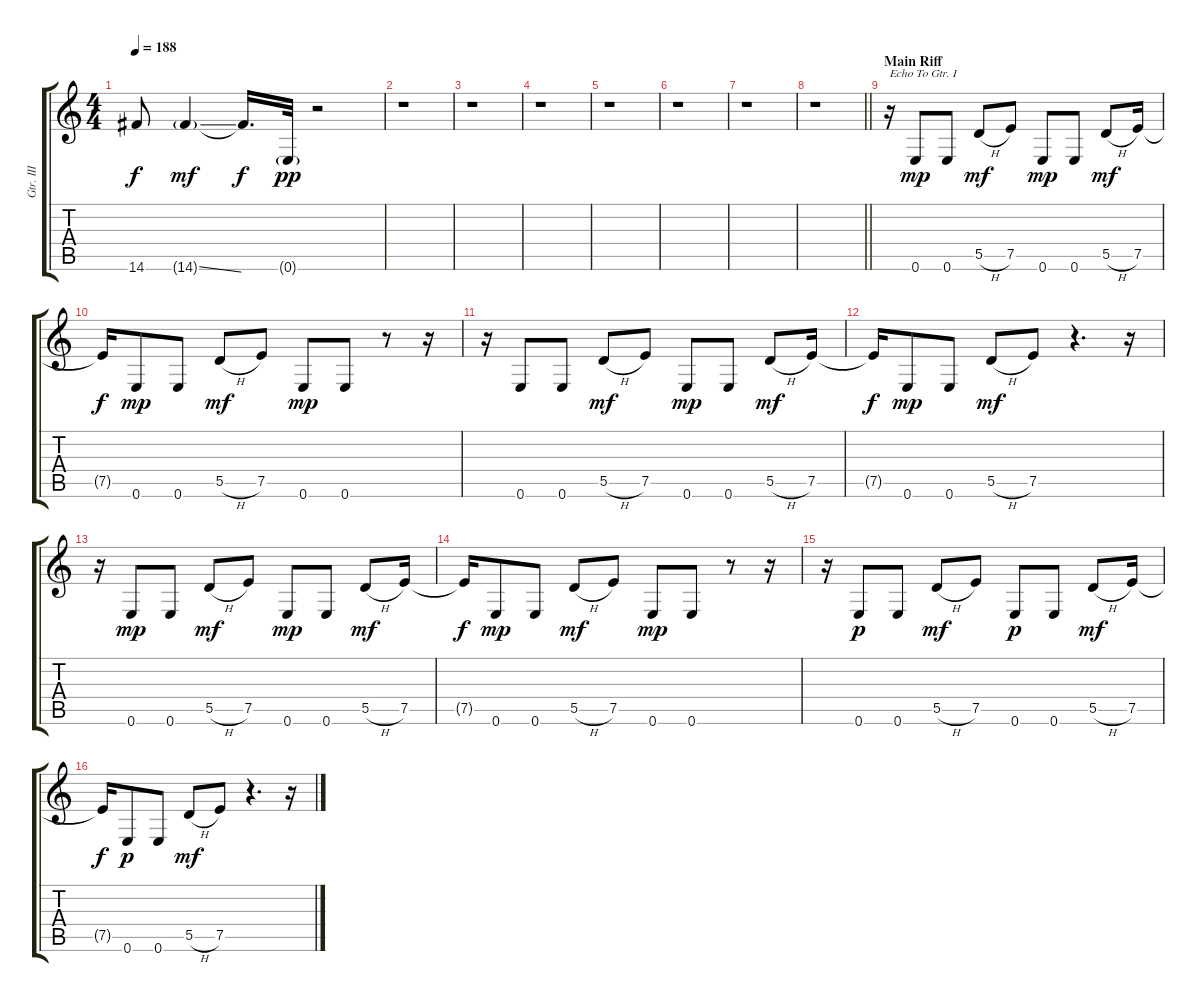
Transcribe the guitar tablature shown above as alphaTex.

\track ("Gtr. III" "Gtr. III") {instrument overdrivenguitar}
\staff {score tabs}
\tuning (E4 B3 G3 D3 A2 E2) {hide}
\ts (4 4)
\tempo 188
\clef g2
\ks c
14.6.8{dy f} 14.6{ss g}.4{dy mf} 14.6{t}.16{d dy f} 0.6{g}.32{dy pp} r.2 |
r.1 |
r.1 |
r.1 |
r.1 |
r.1 |
r.1 |
\barLineRight lightlight
r.1 |
\section ("" "Main Riff")
r.16{txt "Echo To Gtr. I" volume 12 balance 14} 0.6.8{dy mp} 0.6.8 5.5{h}.8{dy mf} 7.5.8 0.6.8{dy mp} 0.6.8 5.5{h}.8{dy mf} 7.5.16 |
7.5{t}.16{dy f volume 12 balance 14} 0.6.8{dy mp} 0.6.8 5.5{h}.8{dy mf} 7.5.8 0.6.8{dy mp} 0.6.8 r.8 r.16 |
r.16{volume 12 balance 14} 0.6.8 0.6.8 5.5{h}.8{dy mf} 7.5.8 0.6.8{dy mp} 0.6.8 5.5{h}.8{dy mf} 7.5.16 |
7.5{t}.16{dy f volume 12 balance 14} 0.6.8{dy mp} 0.6.8 5.5{h}.8{dy mf} 7.5.8 r.4{d} r.16 |
r.16{volume 12 balance 14} 0.6.8{dy mp} 0.6.8 5.5{h}.8{dy mf} 7.5.8 0.6.8{dy mp} 0.6.8 5.5{h}.8{dy mf} 7.5.16 |
7.5{t}.16{dy f volume 12 balance 14} 0.6.8{dy mp} 0.6.8 5.5{h}.8{dy mf} 7.5.8 0.6.8{dy mp} 0.6.8 r.8 r.16 |
r.16{volume 12 balance 14} 0.6.8{dy p} 0.6.8 5.5{h}.8{dy mf} 7.5.8 0.6.8{dy p} 0.6.8 5.5{h}.8{dy mf} 7.5.16 |
7.5{t}.16{dy f volume 12 balance 14} 0.6.8{dy p} 0.6.8 5.5{h}.8{dy mf} 7.5.8 r.4{d} r.16
